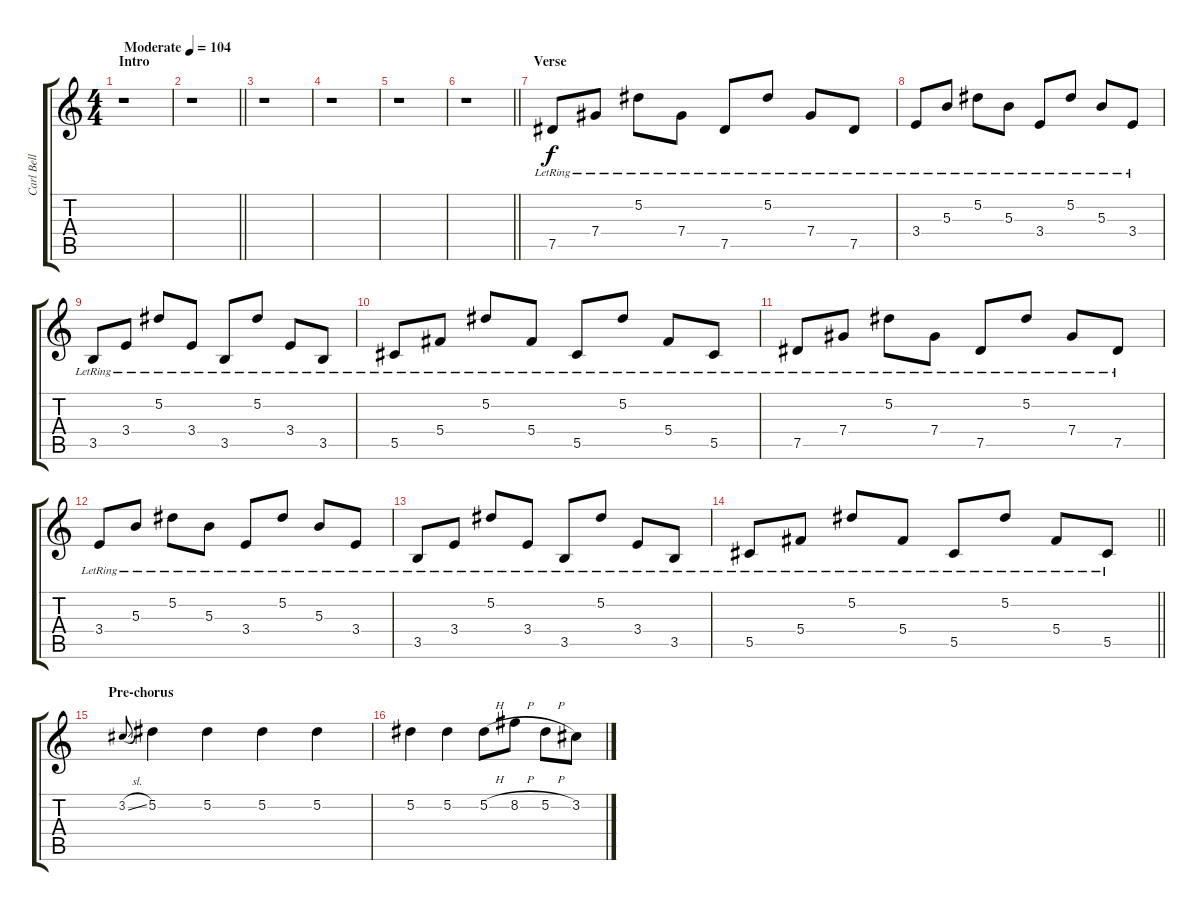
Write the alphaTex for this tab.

\track ("Carl Bell (Lead Guitar)" "Carl Bell ") {instrument acousticguitarsteel}
\staff {score tabs}
\tuning (Eb4 Bb3 Gb3 Db3 Ab2 Db2) {hide}
\ts (4 4)
\section ("" "Intro")
\tempo (104 "Moderate")
\clef g2
\ks c
r.1{dy f instrument acousticguitarsteel} |
\barLineRight lightlight
r.1 |
r.1 |
r.1 |
r.1 |
\barLineRight lightlight
r.1 |
\section ("" "Verse")
7.5{lr}.8{volume 10} 7.4{lr}.8 5.2{lr}.8 7.4{lr}.8 7.5{lr}.8 5.2{lr}.8 7.4{lr}.8 7.5{lr}.8 |
3.4{lr}.8 5.3{lr}.8 5.2{lr}.8 5.3{lr}.8 3.4{lr}.8 5.2{lr}.8 5.3{lr}.8 3.4{lr}.8 |
3.5{lr}.8 3.4{lr}.8 5.2{lr}.8 3.4{lr}.8 3.5{lr}.8 5.2{lr}.8 3.4{lr}.8 3.5{lr}.8 |
5.5{lr}.8 5.4{lr}.8 5.2{lr}.8 5.4{lr}.8 5.5{lr}.8 5.2{lr}.8 5.4{lr}.8 5.5{lr}.8 |
7.5{lr}.8 7.4{lr}.8 5.2{lr}.8 7.4{lr}.8 7.5{lr}.8 5.2{lr}.8 7.4{lr}.8 7.5{lr}.8 |
3.4{lr}.8 5.3{lr}.8 5.2{lr}.8 5.3{lr}.8 3.4{lr}.8 5.2{lr}.8 5.3{lr}.8 3.4{lr}.8 |
3.5{lr}.8 3.4{lr}.8 5.2{lr}.8 3.4{lr}.8 3.5{lr}.8 5.2{lr}.8 3.4{lr}.8 3.5{lr}.8 |
\barLineRight lightlight
5.5{lr}.8 5.4{lr}.8 5.2{lr}.8 5.4{lr}.8 5.5{lr}.8 5.2{lr}.8 5.4{lr}.8 5.5{lr}.8 |
\section ("" "Pre-chorus")
3.2{sl}.8{gr onbeat} 5.2.4{volume 12} 5.2.4 5.2.4 5.2.4 |
5.2.4 5.2.4 5.2{h}.8 8.2{h}.8 5.2{h}.8 3.2.8
